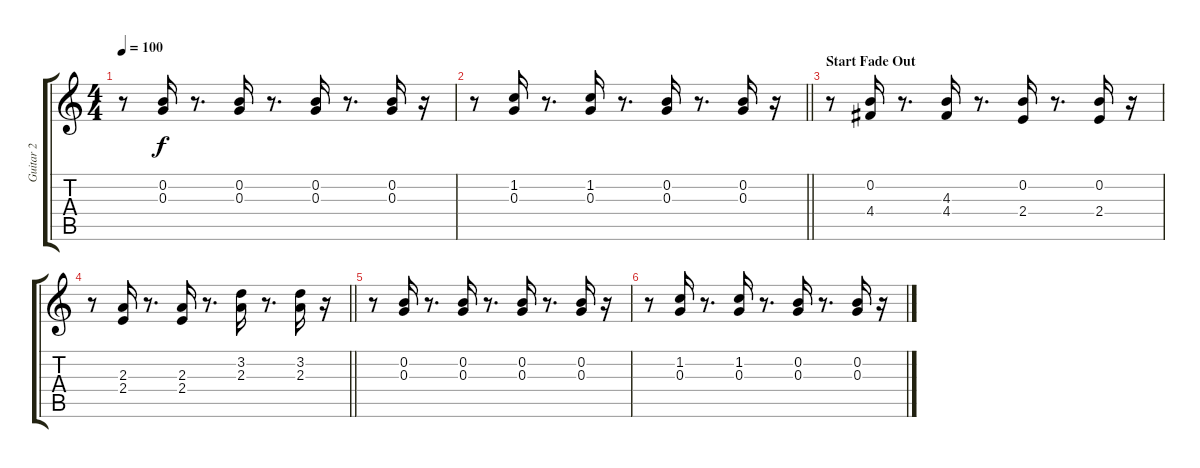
\track ("Guitar 2" "Guitar 2") {instrument overdrivenguitar}
\staff {score tabs}
\tuning (E4 B3 G3 D3 A2 E2) {hide}
\ts (4 4)
\tempo 100
\clef g2
\ks c
r.8{dy f} (0.2 0.3).16 r.8{d} (0.2 0.3).16 r.8{d} (0.2 0.3).16 r.8{d} (0.2 0.3).16 r.16 |
\barLineRight lightlight
r.8 (1.2 0.3).16 r.8{d} (1.2 0.3).16 r.8{d} (0.2 0.3).16 r.8{d} (0.2 0.3).16 r.16 |
\section ("" "Start Fade Out")
r.8 (0.2 4.4).16 r.8{d} (4.3 4.4).16 r.8{d} (0.2 2.4).16 r.8{d} (0.2 2.4).16 r.16 |
\barLineRight lightlight
r.8 (2.3 2.4).16 r.8{d} (2.3 2.4).16 r.8{d} (3.2 2.3).16 r.8{d} (3.2 2.3).16 r.16 |
r.8 (0.2 0.3).16 r.8{d} (0.2 0.3).16 r.8{d} (0.2 0.3).16 r.8{d} (0.2 0.3).16 r.16 |
r.8 (1.2 0.3).16 r.8{d} (1.2 0.3).16 r.8{d} (0.2 0.3).16 r.8{d} (0.2 0.3).16 r.16
